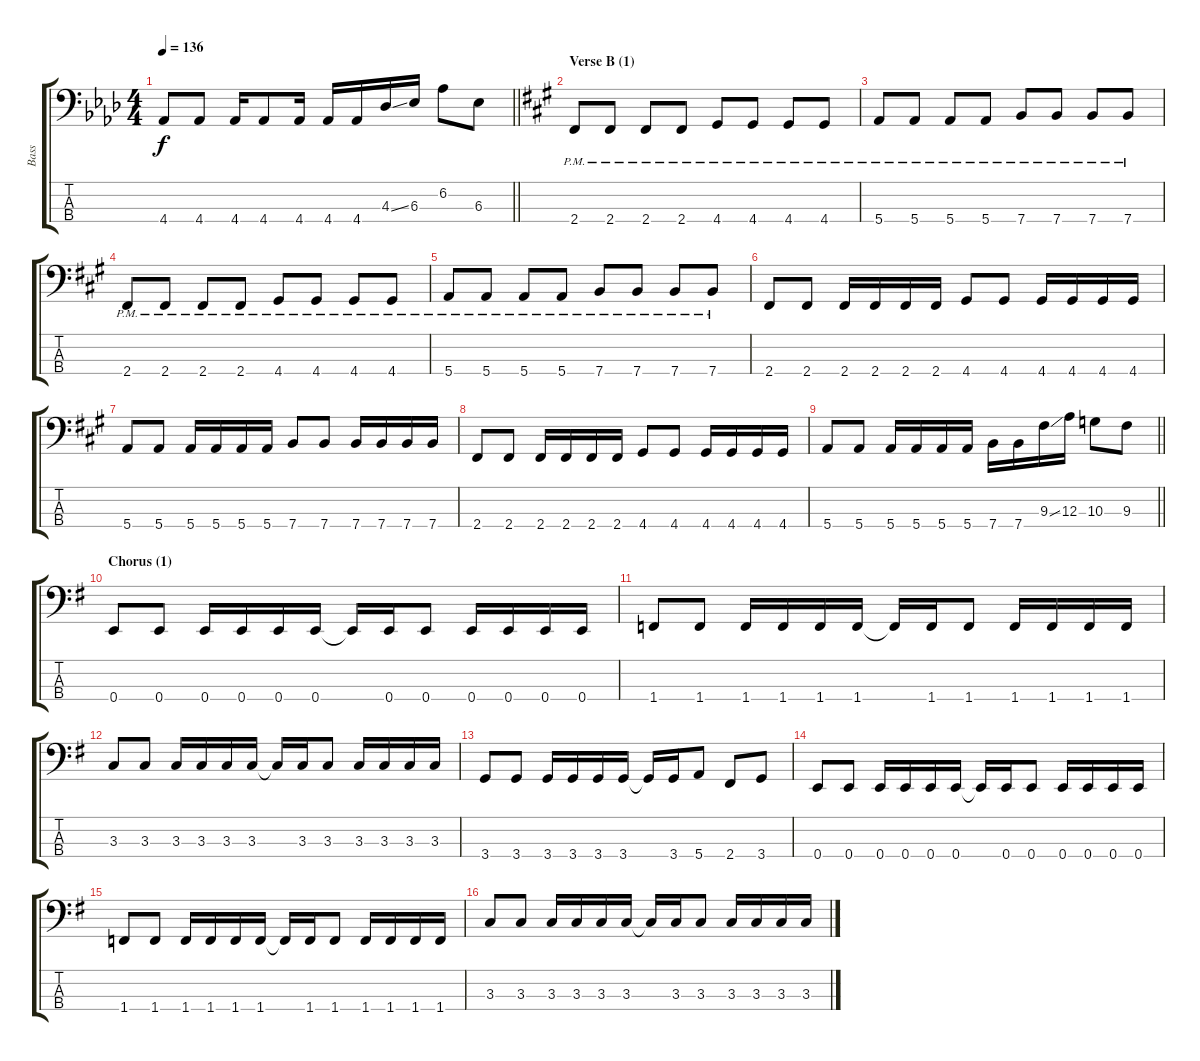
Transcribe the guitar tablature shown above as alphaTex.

\track ("Bass" "Bass") {instrument electricbasspick}
\staff {score tabs}
\tuning (G2 D2 A1 E1) {hide}
\ts (4 4)
\tempo 136
\clef f4
\barLineRight lightlight
\ks ab
4.4.8{dy f} 4.4.8 4.4.16 4.4.8 4.4.16 4.4.16 4.4.16 4.3{ss}.16 6.3.16 6.2.8 6.3.8 |
\section ("" "Verse B (1)")
\ks a
2.4{pm}.8 2.4{pm}.8 2.4{pm}.8 2.4{pm}.8 4.4{pm}.8 4.4{pm}.8 4.4{pm}.8 4.4{pm}.8 |
5.4{pm}.8 5.4{pm}.8 5.4{pm}.8 5.4{pm}.8 7.4{pm}.8 7.4{pm}.8 7.4{pm}.8 7.4{pm}.8 |
2.4{pm}.8 2.4{pm}.8 2.4{pm}.8 2.4{pm}.8 4.4{pm}.8 4.4{pm}.8 4.4{pm}.8 4.4{pm}.8 |
5.4{pm}.8 5.4{pm}.8 5.4{pm}.8 5.4{pm}.8 7.4{pm}.8 7.4{pm}.8 7.4{pm}.8 7.4{pm}.8 |
2.4.8 2.4.8 2.4.16 2.4.16 2.4.16 2.4.16 4.4.8 4.4.8 4.4.16 4.4.16 4.4.16 4.4.16 |
5.4.8 5.4.8 5.4.16 5.4.16 5.4.16 5.4.16 7.4.8 7.4.8 7.4.16 7.4.16 7.4.16 7.4.16 |
2.4.8 2.4.8 2.4.16 2.4.16 2.4.16 2.4.16 4.4.8 4.4.8 4.4.16 4.4.16 4.4.16 4.4.16 |
\barLineRight lightlight
5.4.8 5.4.8 5.4.16 5.4.16 5.4.16 5.4.16 7.4.16 7.4.16 9.3{ss}.16 12.3.16 10.3.8 9.3.8 |
\section ("" "Chorus (1)")
\ks g
0.4.8 0.4.8 0.4.16 0.4.16 0.4.16 0.4.16 0.4{t}.16 0.4.16 0.4.8 0.4.16 0.4.16 0.4.16 0.4.16 |
1.4.8 1.4.8 1.4.16 1.4.16 1.4.16 1.4.16 1.4{t}.16 1.4.16 1.4.8 1.4.16 1.4.16 1.4.16 1.4.16 |
3.3.8 3.3.8 3.3.16 3.3.16 3.3.16 3.3.16 3.3{t}.16 3.3.16 3.3.8 3.3.16 3.3.16 3.3.16 3.3.16 |
3.4.8 3.4.8 3.4.16 3.4.16 3.4.16 3.4.16 3.4{t}.16 3.4.16 5.4.8 2.4.8 3.4.8 |
0.4.8 0.4.8 0.4.16 0.4.16 0.4.16 0.4.16 0.4{t}.16 0.4.16 0.4.8 0.4.16 0.4.16 0.4.16 0.4.16 |
1.4.8 1.4.8 1.4.16 1.4.16 1.4.16 1.4.16 1.4{t}.16 1.4.16 1.4.8 1.4.16 1.4.16 1.4.16 1.4.16 |
3.3.8 3.3.8 3.3.16 3.3.16 3.3.16 3.3.16 3.3{t}.16 3.3.16 3.3.8 3.3.16 3.3.16 3.3.16 3.3.16
